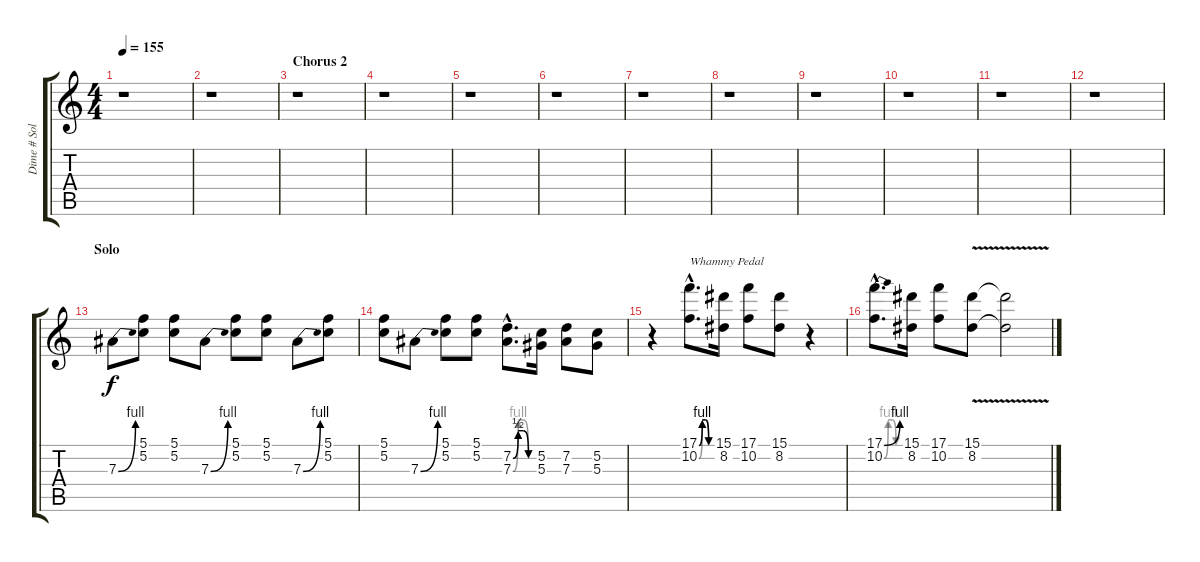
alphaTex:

\track ("Dime # Solo" "Dime # Sol") {instrument distortionguitar}
\staff {score tabs}
\tuning (C4 G3 Eb3 Bb2 F2 C2) {hide}
\ts (4 4)
\tempo 155
\clef g2
\ks c
r.1{dy f} |
r.1 |
\section ("" "Chorus 2")
r.1 |
r.1 |
r.1 |
r.1 |
r.1 |
r.1 |
r.1 |
r.1 |
r.1 |
r.1 |
\section ("" "Solo")
7.3{be (bend 0 0 60 4)}.8 (5.1 5.2).8 (5.1 5.2).8 7.3{be (bend 0 0 60 4)}.8 (5.1 5.2).8 (5.1 5.2).8 7.3{be (bend 0 0 60 4)}.8 (5.1 5.2).8 |
(5.1 5.2).8 7.3{be (bend 0 0 60 4)}.8 (5.1 5.2).8 (5.1 5.2).8 (7.2{be (custom 0 0 15 2 30 2 45 0 60 0) hac} 7.3{be (custom 0 0 15 4 30 4 45 0 60 0) hac}).8{d} (5.2 5.3).16 (7.2 7.3).8 (5.2 5.3).8 |
r.4 (17.1{be (custom 0 0 15 4 30 4 45 0 60 0) hac} 10.2{be (custom 0 0 15 4 30 4 45 0 60 0) hac}).8{d txt "Whammy Pedal"} (15.1 8.2).16 (17.1 10.2).8 (15.1 8.2).8 r.4 |
(17.1{be (bend 0 0 60 4) hac} 10.2{be (custom 0 0 15 4 30 4 45 0 60 0) hac}).8{d} (15.1 8.2).16 (17.1 10.2).8 (15.1{v} 8.2{v}).8 (15.1{t} 8.2{t}).2
